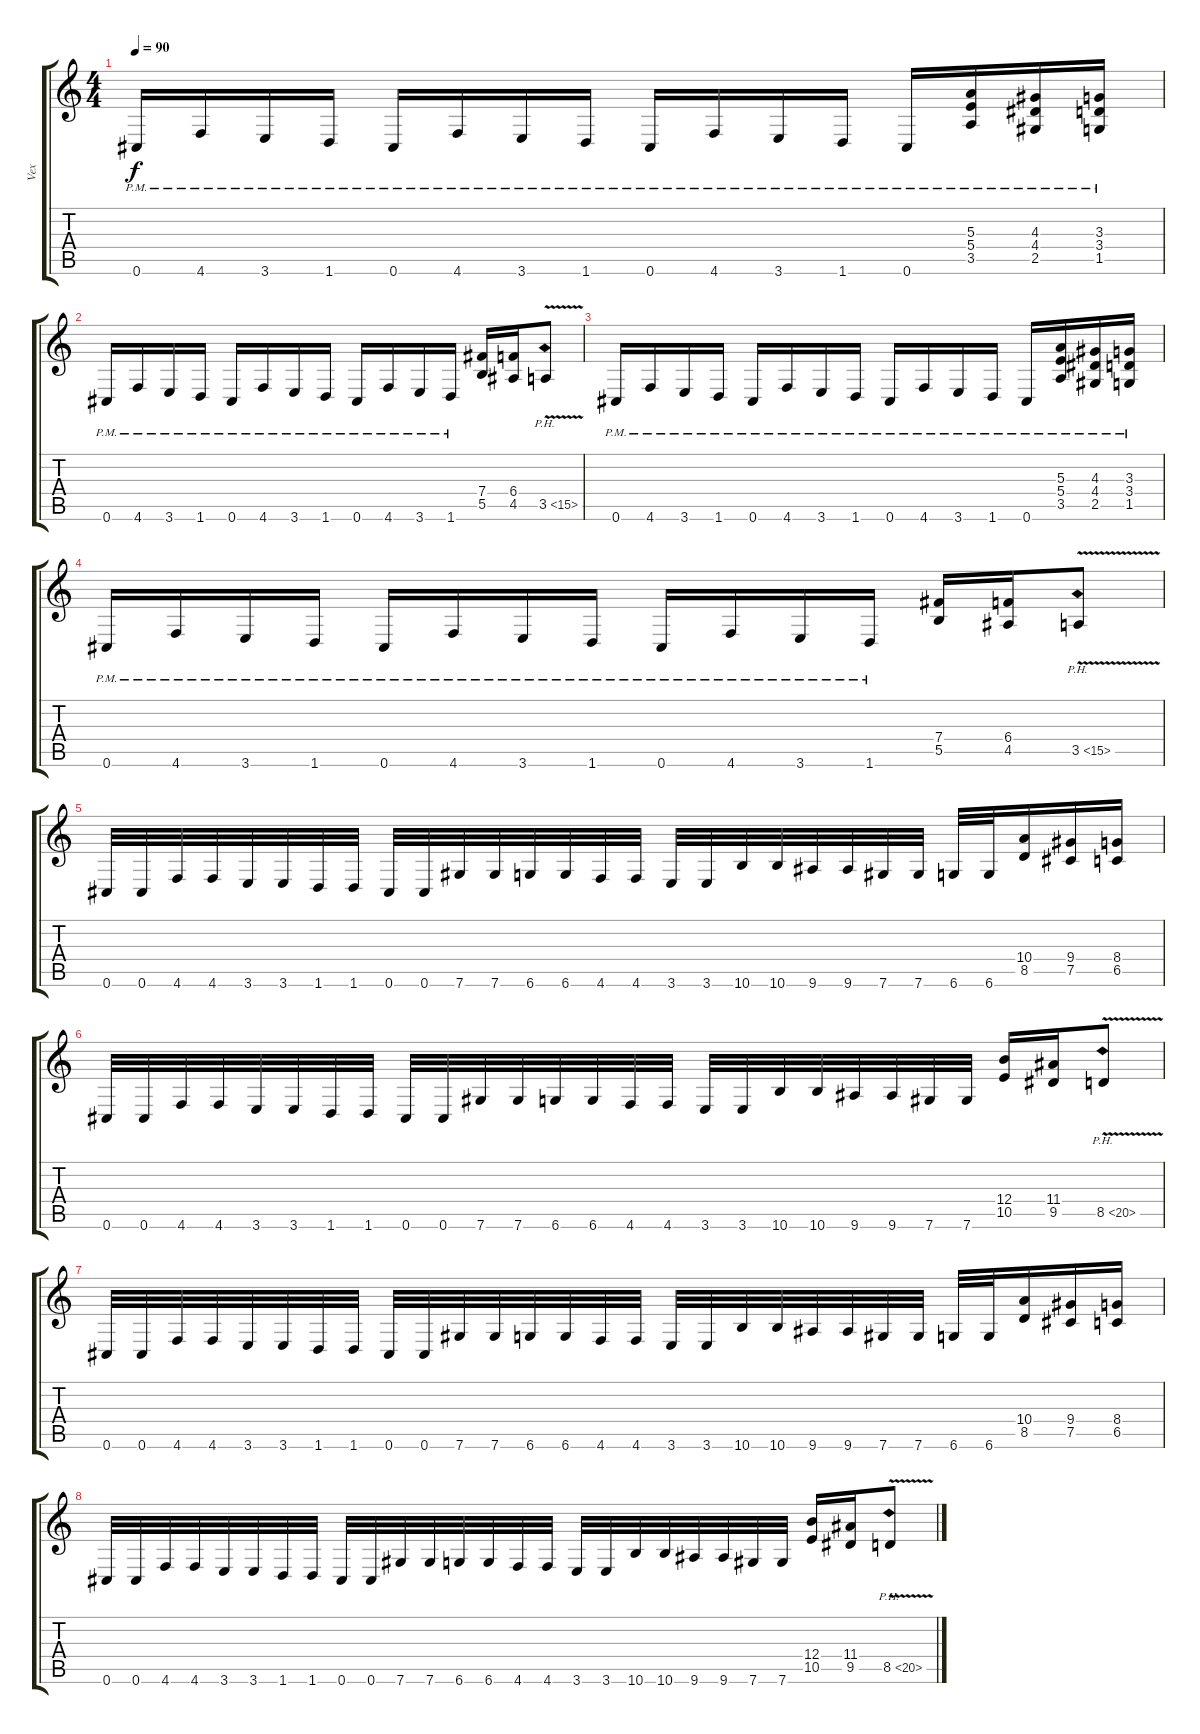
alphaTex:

\track ("Vex" "Vex") {instrument distortionguitar}
\staff {score tabs}
\tuning (Db4 Ab3 E3 B2 Gb2 Db2) {hide}
\ts (4 4)
\tempo 90
\clef g2
\ks c
0.6{pm}.16{dy f} 4.6{pm}.16 3.6{pm}.16 1.6{pm}.16 0.6{pm}.16 4.6{pm}.16 3.6{pm}.16 1.6{pm}.16 0.6{pm}.16 4.6{pm}.16 3.6{pm}.16 1.6{pm}.16 0.6{pm}.16 (5.3{pm} 5.4{pm} 3.5{pm}).16 (4.3{pm} 4.4{pm} 2.5{pm}).16 (3.3{pm} 3.4{pm} 1.5{pm}).16 |
0.6{pm}.16 4.6{pm}.16 3.6{pm}.16 1.6{pm}.16 0.6{pm}.16 4.6{pm}.16 3.6{pm}.16 1.6{pm}.16 0.6{pm}.16 4.6{pm}.16 3.6{pm}.16 1.6{pm}.16 (7.4 5.5).16 (6.4 4.5).16 3.5{ph 12 v}.8 |
0.6{pm}.16 4.6{pm}.16 3.6{pm}.16 1.6{pm}.16 0.6{pm}.16 4.6{pm}.16 3.6{pm}.16 1.6{pm}.16 0.6{pm}.16 4.6{pm}.16 3.6{pm}.16 1.6{pm}.16 0.6{pm}.16 (5.3{pm} 5.4{pm} 3.5{pm}).16 (4.3{pm} 4.4{pm} 2.5{pm}).16 (3.3{pm} 3.4{pm} 1.5{pm}).16 |
0.6{pm}.16 4.6{pm}.16 3.6{pm}.16 1.6{pm}.16 0.6{pm}.16 4.6{pm}.16 3.6{pm}.16 1.6{pm}.16 0.6{pm}.16 4.6{pm}.16 3.6{pm}.16 1.6{pm}.16 (7.4 5.5).16 (6.4 4.5).16 3.5{ph 12 v}.8 |
0.6.32 0.6.32 4.6.32 4.6.32 3.6.32 3.6.32 1.6.32 1.6.32 0.6.32 0.6.32 7.6.32 7.6.32 6.6.32 6.6.32 4.6.32 4.6.32 3.6.32 3.6.32 10.6.32 10.6.32 9.6.32 9.6.32 7.6.32 7.6.32 6.6.32 6.6.32 (10.4 8.5).16 (9.4 7.5).16 (8.4 6.5).16 |
0.6.32 0.6.32 4.6.32 4.6.32 3.6.32 3.6.32 1.6.32 1.6.32 0.6.32 0.6.32 7.6.32 7.6.32 6.6.32 6.6.32 4.6.32 4.6.32 3.6.32 3.6.32 10.6.32 10.6.32 9.6.32 9.6.32 7.6.32 7.6.32 (12.4 10.5).16 (11.4 9.5).16 8.5{ph 12 v}.8 |
0.6.32 0.6.32 4.6.32 4.6.32 3.6.32 3.6.32 1.6.32 1.6.32 0.6.32 0.6.32 7.6.32 7.6.32 6.6.32 6.6.32 4.6.32 4.6.32 3.6.32 3.6.32 10.6.32 10.6.32 9.6.32 9.6.32 7.6.32 7.6.32 6.6.32 6.6.32 (10.4 8.5).16 (9.4 7.5).16 (8.4 6.5).16 |
0.6.32 0.6.32 4.6.32 4.6.32 3.6.32 3.6.32 1.6.32 1.6.32 0.6.32 0.6.32 7.6.32 7.6.32 6.6.32 6.6.32 4.6.32 4.6.32 3.6.32 3.6.32 10.6.32 10.6.32 9.6.32 9.6.32 7.6.32 7.6.32 (12.4 10.5).16 (11.4 9.5).16 8.5{ph 12 v}.8
